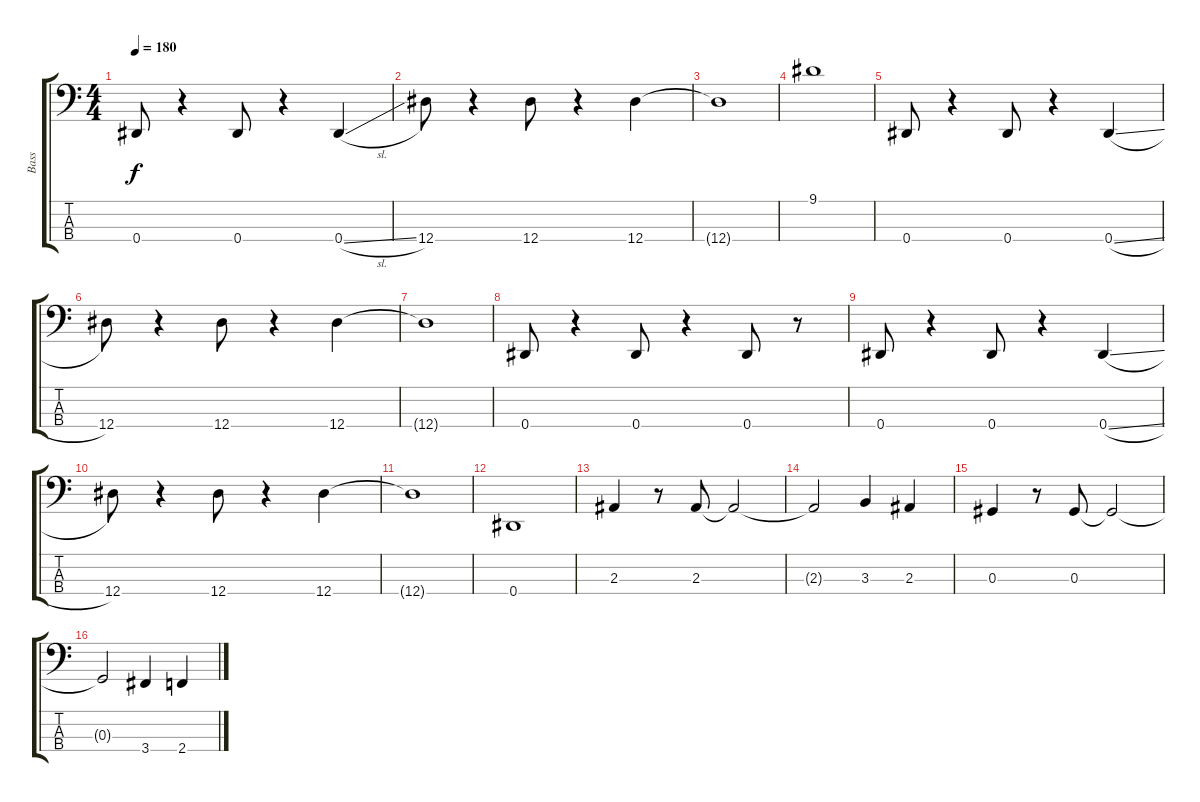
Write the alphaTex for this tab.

\track ("Bass" "Bass") {instrument electricbasspick}
\staff {score tabs}
\tuning (Gb2 Db2 Ab1 Eb1) {hide}
\ts (4 4)
\tempo 180
\clef f4
\ks c
0.4.8{dy f} r.4 0.4.8 r.4 0.4{sl}.4 |
12.4.8 r.4 12.4.8 r.4 12.4.4 |
12.4{t}.1 |
9.1.1 |
0.4.8 r.4 0.4.8 r.4 0.4{sl}.4 |
12.4.8 r.4 12.4.8 r.4 12.4.4 |
12.4{t}.1 |
0.4.8 r.4 0.4.8 r.4 0.4.8 r.8 |
0.4.8 r.4 0.4.8 r.4 0.4{sl}.4 |
12.4.8 r.4 12.4.8 r.4 12.4.4 |
12.4{t}.1 |
0.4.1 |
2.3.4 r.8 2.3.8 2.3{t}.2 |
2.3{t}.2 3.3.4 2.3.4 |
0.3.4 r.8 0.3.8 0.3{t}.2 |
0.3{t}.2 3.4.4 2.4.4
